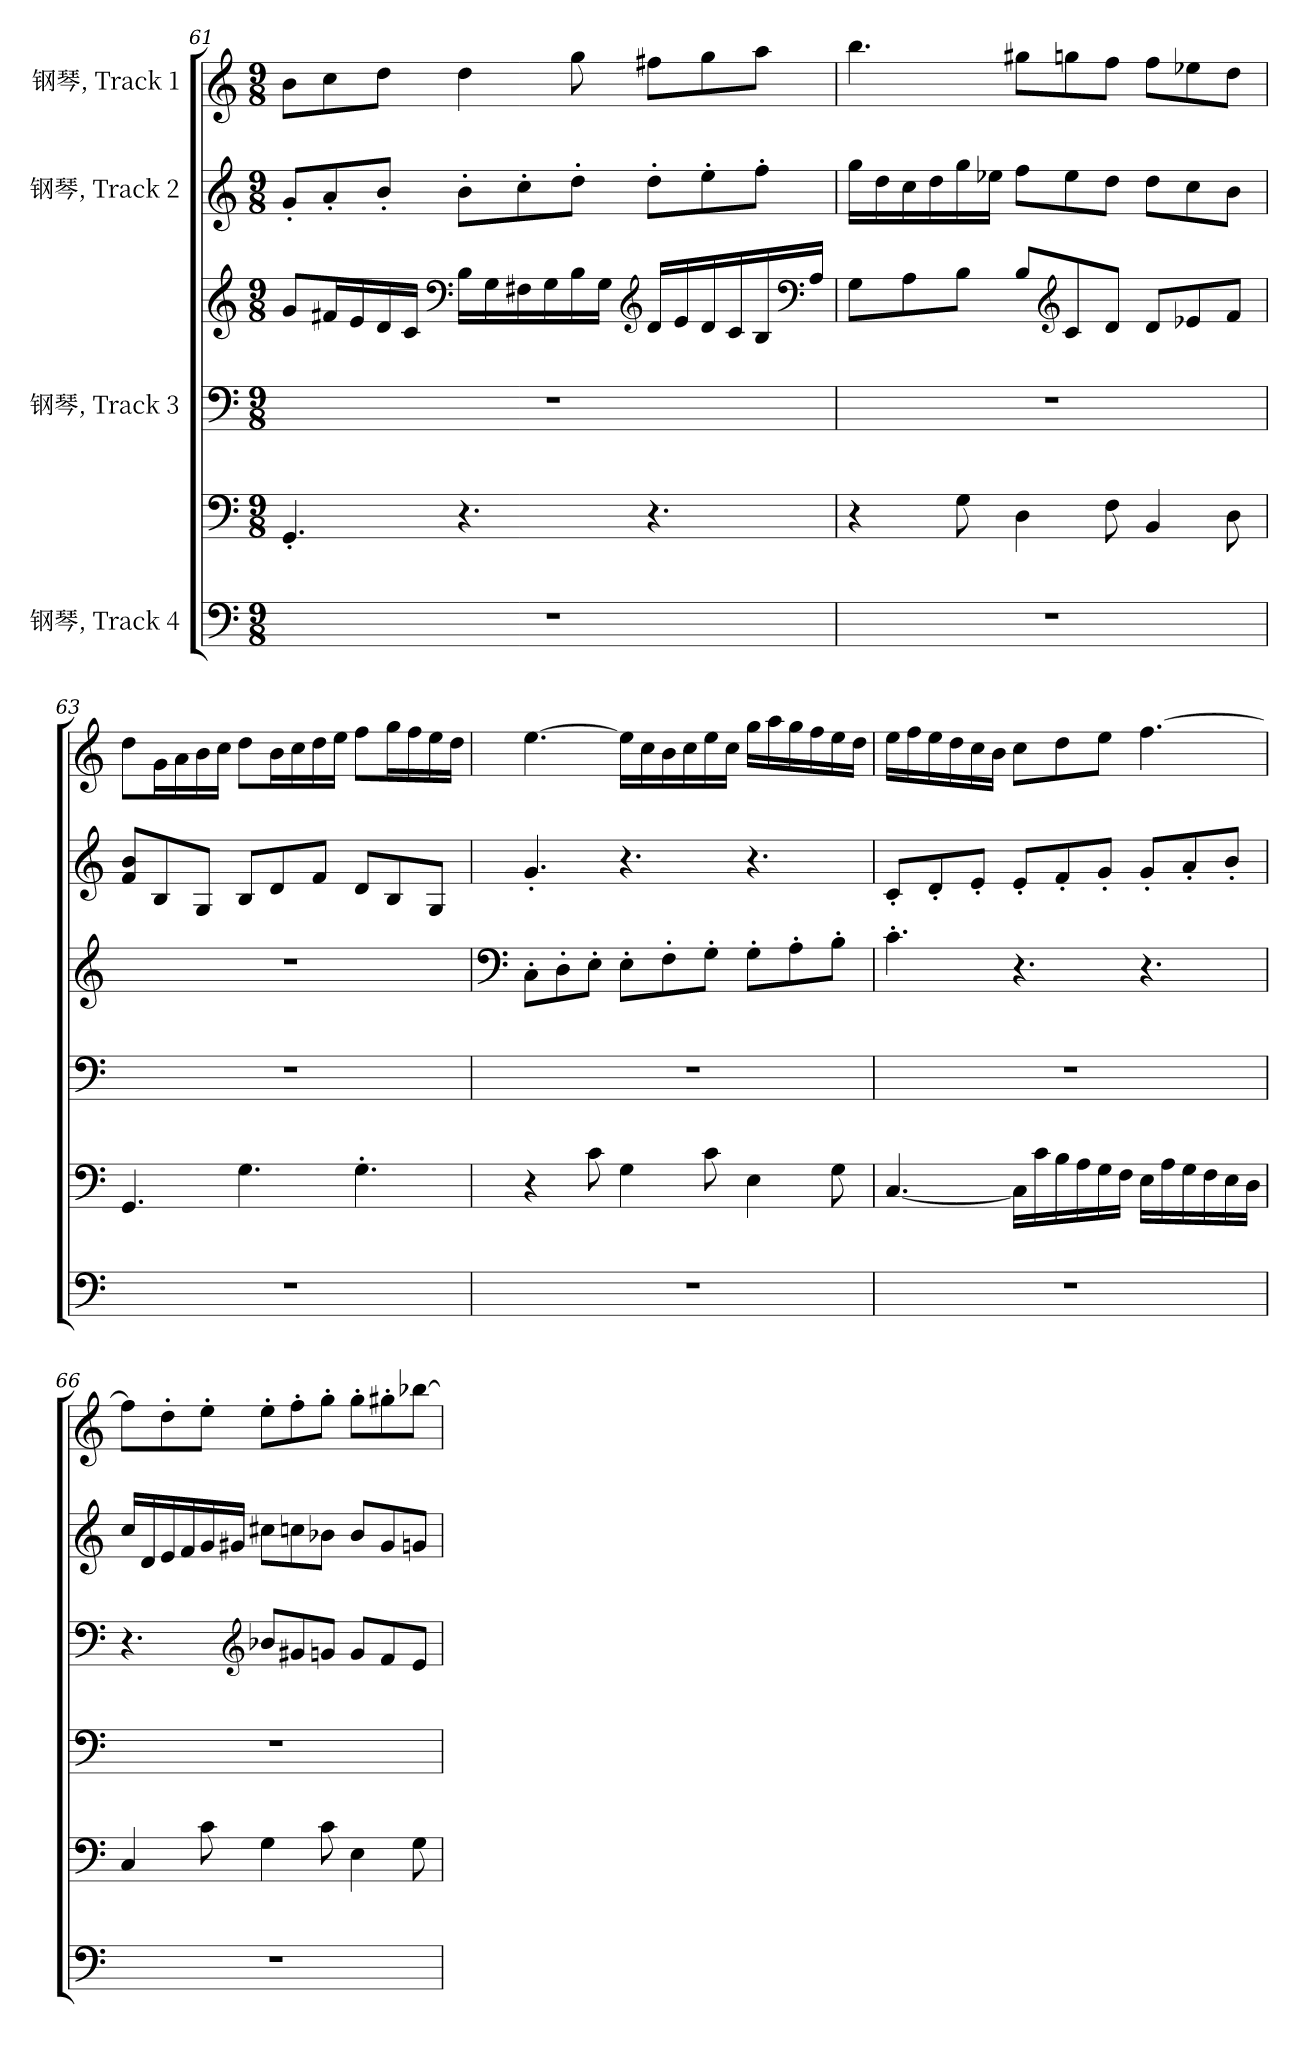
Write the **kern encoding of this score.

**kern	**kern	**kern	**kern	**kern	**kern
*part4	*part4	*part3	*part3	*part2	*part1
*staff6	*staff5	*staff4	*staff3	*staff2	*staff1
*I"钢琴, Track 4	*	*I"钢琴, Track 3	*	*I"钢琴, Track 2	*I"钢琴, Track 1
*clefF4	*clefF4	*clefF4	*clefG2	*clefG2	*clefG2
*k[]	*k[]	*k[]	*k[]	*k[]	*k[]
*M9/8	*M9/8	*M9/8	*M9/8	*M9/8	*M9/8
=61	=61	=61	=61	=61	=61
8%9r	4.GG'/	8%9r	8g/L	8g'/L	8b\L
.	.	.	16f#X/L	8a'/	8cc\
.	.	.	16e/	.	.
.	.	.	16d/	8b'/J	8dd\J
.	.	.	16c/JJ	.	.
*	*	*	*clefF4	*	*
.	4.r	.	16B\LL	8b'\L	4dd\
.	.	.	16G\	.	.
.	.	.	16F#X\	8cc'\	.
.	.	.	16G\	.	.
.	.	.	16B\	8dd'\J	8gg\
.	.	.	16G\JJ	.	.
*	*	*	*clefG2	*	*
.	4.r	.	16d/LL	8dd'\L	8ff#X\L
.	.	.	16e/	.	.
.	.	.	16d/	8ee'\	8gg\
.	.	.	16c/	.	.
*	*	*	*	*	*MM134
.	.	.	16B/	8ff'\J	8aa\J
*	*	*	*clefF4	*	*
.	.	.	16A/JJ	.	.
!!LO:PB:g=z
=62	=62	=62	=62	=62	=62
8%9r	4r	8%9r	8G\L	16gg\LL	4.bb\
.	.	.	.	16dd\	.
.	.	.	8A\	16cc\	.
.	.	.	.	16dd\	.
.	8G\	.	8B\J	16gg\	.
.	.	.	.	16ee-X\JJ	.
.	4D\	.	8B/L	8ff\L	8gg#X\L
*	*	*	*clefG2	*	*
.	.	.	8c/	8ee-\	8ggn\
.	8F\	.	8d/J	8dd\J	8ff\J
.	4BB/	.	8d/L	8dd\L	8ff\L
.	.	.	8e-X/	8cc\	8ee-X\
.	8D\	.	8f/J	8b\J	8dd\J
=63	=63	=63	=63	=63	=63
8%9r	4.GG/	8%9r	8%9r	8f/ 8b/L	8dd\L
.	.	.	.	8B/	16g\L
.	.	.	.	.	16a\
.	.	.	.	8G/J	16b\
.	.	.	.	.	16cc\JJ
.	4.G\	.	.	8B/L	8dd\L
.	.	.	.	8d/	16b\L
.	.	.	.	.	16cc\
.	.	.	.	8f/J	16dd\
.	.	.	.	.	16ee\JJ
.	4.G'\	.	.	8d/L	8ff\L
.	.	.	.	8B/	16gg\L
.	.	.	.	.	16ff\
.	.	.	.	8G/J	16ee\
.	.	.	.	.	16dd\JJ
!!LO:LB:g=z
=64	=64	=64	=64	=64	=64
*	*	*	*clefF4	*	*
8%9r	4r	8%9r	8C'\L	4.g'/	[4.ee\
.	.	.	8D'\	.	.
.	8c\	.	8E'\J	.	.
.	4G\	.	8E'\L	4.r	16ee\LL]
.	.	.	.	.	16cc\
.	.	.	8F'\	.	16b\
.	.	.	.	.	16cc\
.	8c\	.	8G'\J	.	16ee\
.	.	.	.	.	16cc\JJ
.	4E\	.	8G'\L	4.r	16gg\LL
.	.	.	.	.	16aa\
.	.	.	8A'\	.	16gg\
.	.	.	.	.	16ff\
.	8G\	.	8B'\J	.	16ee\
.	.	.	.	.	16dd\JJ
=65	=65	=65	=65	=65	=65
8%9r	[4.C/	8%9r	4.c'\	8c'/L	16ee\LL
.	.	.	.	.	16ff\
.	.	.	.	8d'/	16ee\
.	.	.	.	.	16dd\
.	.	.	.	8e'/J	16cc\
.	.	.	.	.	16b\JJ
.	16C\LL]	.	4.r	8e'/L	8cc\L
.	16c\	.	.	.	.
.	16B\	.	.	8f'/	8dd\
.	16A\	.	.	.	.
.	16G\	.	.	8g'/J	8ee\J
.	16F\JJ	.	.	.	.
.	16E\LL	.	4.r	8g'/L	[4.ff\
.	16A\	.	.	.	.
.	16G\	.	.	8a'/	.
.	16F\	.	.	.	.
.	16E\	.	.	8b'/J	.
.	16D\JJ	.	.	.	.
!!LO:PB:g=z
=66	=66	=66	=66	=66	=66
8%9r	4C/	8%9r	4.r	16cc/LL	8ff\L]
.	.	.	.	16d/	.
.	.	.	.	16e/	8dd'\
.	.	.	.	16f/	.
.	8c\	.	.	16g/	8ee'\J
.	.	.	.	16g#X/JJ	.
*	*	*	*clefG2	*	*
.	4G\	.	8b-X/L	8cc#X\L	8ee'\L
.	.	.	8g#X/	8ccn\	8ff'\
.	8c\	.	8gn/J	8b-X\J	8gg'\J
.	4E\	.	8g/L	8b-/L	8gg'\L
.	.	.	8f/	8g#/	8gg#X'\
.	8G\	.	8e/J	8gn/J	[8bb-X\J
=	=	=	=	=	=
*-	*-	*-	*-	*-	*-
